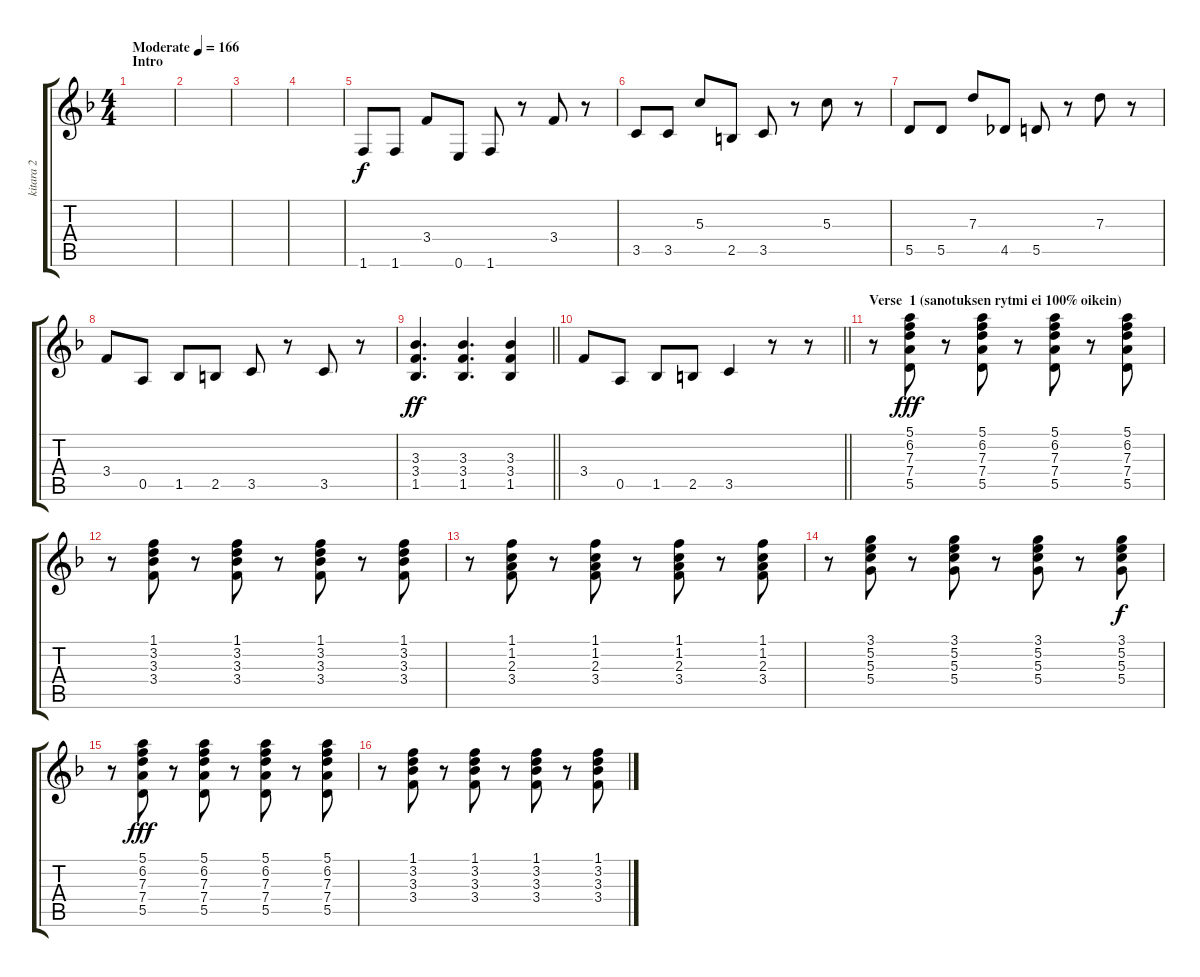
\track ("kitara 2" "kitara 2") {instrument overdrivenguitar}
\staff {score tabs}
\tuning (E4 B3 G3 D3 A2 E2) {hide}
\ts (4 4)
\section ("" "Intro")
\tempo (166 "Moderate")
\clef g2
\ks f
|
|
|
|
1.6.8 1.6.8 3.4.8 0.6.8 1.6.8 r.8 3.4.8 r.8 |
3.5.8 3.5.8 5.3.8 2.5.8 3.5.8 r.8 5.3.8 r.8 |
5.5.8 5.5.8 7.3.8 4.5.8 5.5.8 r.8 7.3.8 r.8 |
3.4.8{dy f} 0.5.8 1.5.8 2.5.8 3.5.8 r.8 3.5.8 r.8 |
\barLineRight lightlight
(3.3 3.4 1.5).4{d dy ff} (3.3 3.4 1.5).4{d} (3.3 3.4 1.5).4 |
\section ("" "")
\barLineRight lightlight
3.4.8 0.5.8 1.5.8 2.5.8 3.5.4 r.8 r.8 |
\section ("" "Verse  1 (sanotuksen rytmi ei 100% oikein)")
r.8{instrument electricguitarclean} (5.1 6.2 7.3 7.4 5.5).8{dy fff} r.8 (5.1 6.2 7.3 7.4 5.5).8 r.8 (5.1 6.2 7.3 7.4 5.5).8 r.8 (5.1 6.2 7.3 7.4 5.5).8 |
r.8 (1.1 3.2 3.3 3.4).8 r.8 (1.1 3.2 3.3 3.4).8 r.8 (1.1 3.2 3.3 3.4).8 r.8 (1.1 3.2 3.3 3.4).8 |
r.8 (1.1 1.2 2.3 3.4).8 r.8 (1.1 1.2 2.3 3.4).8 r.8 (1.1 1.2 2.3 3.4).8 r.8 (1.1 1.2 2.3 3.4).8 |
r.8 (3.1 5.2 5.3 5.4).8 r.8 (3.1 5.2 5.3 5.4).8 r.8 (3.1 5.2 5.3 5.4).8 r.8 (3.1 5.2 5.3 5.4).8{dy f} |
r.8{instrument electricguitarclean} (5.1 6.2 7.3 7.4 5.5).8{dy fff} r.8 (5.1 6.2 7.3 7.4 5.5).8 r.8 (5.1 6.2 7.3 7.4 5.5).8 r.8 (5.1 6.2 7.3 7.4 5.5).8 |
r.8 (1.1 3.2 3.3 3.4).8 r.8 (1.1 3.2 3.3 3.4).8 r.8 (1.1 3.2 3.3 3.4).8 r.8 (1.1 3.2 3.3 3.4).8
